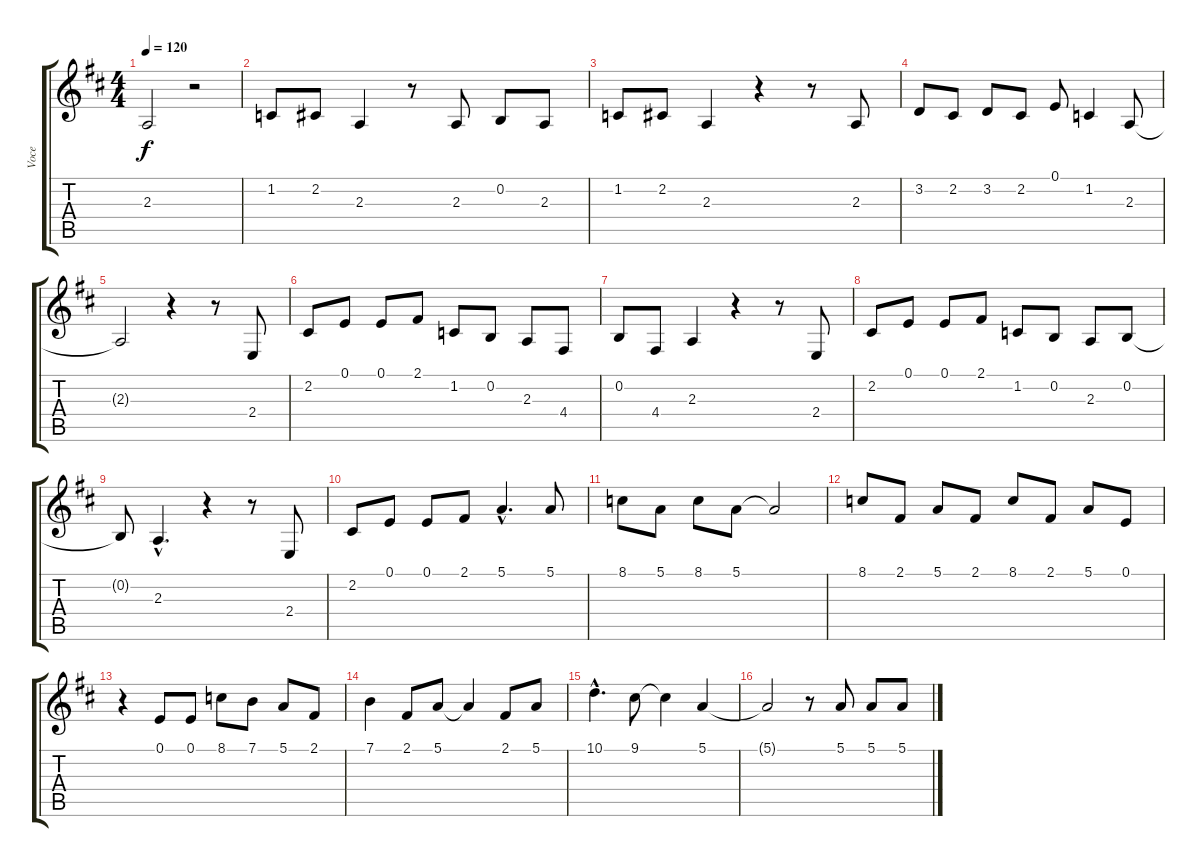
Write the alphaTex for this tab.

\track ("Voce" "Voce") {instrument englishhorn}
\staff {score tabs}
\tuning (E4 B3 G3 D3 A2 E2) {hide}
\ts (4 4)
\tempo 120
\clef g2
\ks d
2.3{t}.2{dy f} r.2 |
1.2.8 2.2.8 2.3.4 r.8 2.3.8 0.2.8 2.3.8 |
1.2.8 2.2.8 2.3.4 r.4 r.8 2.3.8 |
3.2.8 2.2.8 3.2.8 2.2.8 0.1.8 1.2.4 2.3.8 |
2.3{t}.2 r.4 r.8 2.4.8 |
2.2.8 0.1.8 0.1.8 2.1.8 1.2.8 0.2.8 2.3.8 4.4.8 |
0.2.8 4.4.8 2.3.4 r.4 r.8 2.4.8 |
2.2.8 0.1.8 0.1.8 2.1.8 1.2.8 0.2.8 2.3.8 0.2.8 |
0.2{t}.8 2.3{hac}.4{d} r.4 r.8 2.4.8 |
2.2.8 0.1.8 0.1.8 2.1.8 5.1{hac}.4{d} 5.1.8 |
8.1.8 5.1.8 8.1.8 5.1.8 5.1{t}.2 |
8.1.8 2.1.8 5.1.8 2.1.8 8.1.8 2.1.8 5.1.8 0.1.8 |
r.4 0.1.8 0.1.8 8.1.8 7.1.8 5.1.8 2.1.8 |
7.1.4 2.1.8 5.1.8 5.1{t}.4 2.1.8 5.1.8 |
10.1{hac}.4{d} 9.1.8 9.1{t}.4 5.1.4 |
5.1{t}.2 r.8 5.1.8 5.1.8 5.1.8
